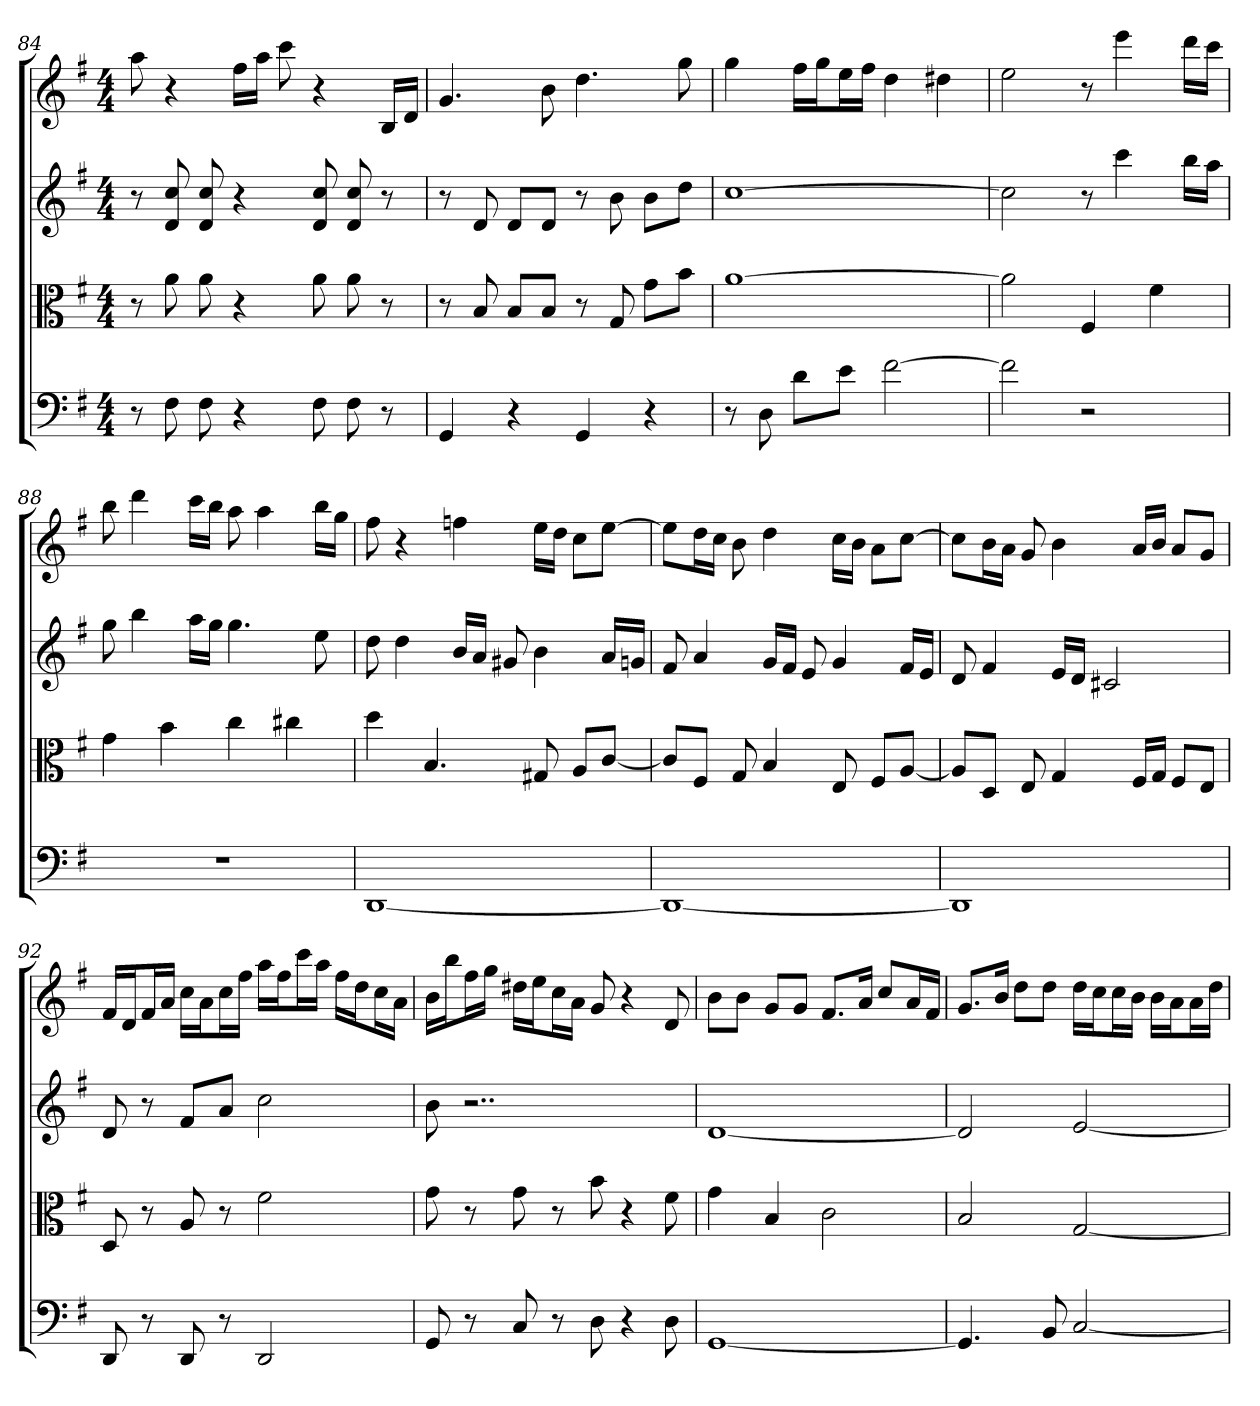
**kern	**kern	**kern	**kern
*part4	*part3	*part2	*part1
*staff4	*staff3	*staff2	*staff1
*clefF4	*clefC3	*	*
*k[f#]	*k[f#]	*k[f#]	*k[f#]
*G:	*G:	*G:	*G:
*M4/4	*M4/4	*M4/4	*M4/4
=84	=84	=84	=84
8r	8r	8r	8aa
8F#	8a	8d 8cc	4r
8F#	8a	8d 8cc	.
4r	4r	4r	16ff#LL
.	.	.	16aaJJ
.	.	.	8ccc
8F#	8a	8d 8cc	4r
8F#	8a	8d 8cc	.
8r	8r	8r	16BLL
.	.	.	16dJJ
=85	=85	=85	=85
4GG	8r	8r	4.g
.	8B	8d	.
4r	8B/L	8dL	.
.	8B/J	8dJ	8b
4GG	8r	8r	4.dd
.	8G	8b	.
4r	8g\L	8bL	.
.	8b\J	8ddJ	8gg
=86	=86	=86	=86
8r	[1a	[1cc	4gg
8D	.	.	.
8d\L	.	.	16ff#LL
.	.	.	16ggJ
8e\J	.	.	16eeL
.	.	.	16ff#JJ
[2f#	.	.	4dd
.	.	.	4dd#X
=87	=87	=87	=87
2f#]	2a]	2cc]	2ee
2r	4F#	8r	8r
.	.	4ccc	4eee
.	4f#	.	.
.	.	16bbLL	16dddLL
.	.	16aaJJ	16cccJJ
=88	=88	=88	=88
1r	4g	8gg	8bb
.	.	4bb	4ddd
.	4b	.	.
.	.	16aaLL	16cccLL
.	.	16ggJJ	16bbJJ
.	4cc	4.gg	8aa
.	.	.	4aa
.	4cc#X	.	.
.	.	8ee	16bbLL
.	.	.	16ggJJ
=89	=89	=89	=89
[1DD	4dd	8dd	8ff#
.	.	4dd	4r
.	4.B	.	.
.	.	16bLL	4ffn
.	.	16aJJ	.
.	.	8g#X	.
.	8G#X	4b	16eeLL
.	.	.	16ddJJ
.	8A/L	.	8ccL
.	[8c/J	16aLL	[8eeJ
.	.	16gnJJ	.
=90	=90	=90	=90
1DD_	8c/L]	8f#	8eeL]
.	8F#/J	4a	16ddL
.	.	.	16ccJJ
.	8G	.	8b
.	4B	16gLL	4dd
.	.	16f#JJ	.
.	.	8e	.
.	8E	4g	16ccLL
.	.	.	16bJJ
.	8F#/L	.	8aL
.	[8A/J	16f#LL	[8ccJ
.	.	16eJJ	.
=91	=91	=91	=91
1DD]	8A/L]	8d	8ccL]
.	8D/J	4f#	16bL
.	.	.	16aJJ
.	8E	.	8g
.	4G	16eLL	4b
.	.	16dJJ	.
.	.	2c#X	.
.	16F#/LL	.	16aLL
.	16G/JJ	.	16bJJ
.	8F#/L	.	8aL
.	8E/J	.	8gJ
=92	=92	=92	=92
8DD	8D	8d	16f#LL
.	.	.	16dJ
8r	8r	8r	16f#L
.	.	.	16aJJ
8DD	8A	8f#L	16ccLL
.	.	.	16aJ
8r	8r	8aJ	16ccL
.	.	.	16ff#JJ
2DD	2f#	2cc	16aaLL
.	.	.	16ff#J
.	.	.	16cccL
.	.	.	16aaJJ
.	.	.	16ff#LL
.	.	.	16ddJ
.	.	.	16ccL
.	.	.	16aJJ
=93	=93	=93	=93
8GG	8g	8b	16bLL
.	.	.	16bbJ
8r	8r	2..r	16ff#L
.	.	.	16ggJJ
8C	8g	.	16dd#XLL
.	.	.	16eeJ
8r	8r	.	16ccL
.	.	.	16aJJ
8D	8b	.	8g
4r	4r	.	4r
8D	8f#	.	8d
=94	=94	=94	=94
[1GG	4g	[1d	8bL
.	.	.	8bJ
.	4B	.	8gL
.	.	.	8gJ
.	2c	.	8.f#L
.	.	.	16aJk
.	.	.	8ccL
.	.	.	16aL
.	.	.	16f#JJ
=95	=95	=95	=95
4.GG]	2B	2d]	8.gL
.	.	.	16bJk
.	.	.	8ddL
8BB	.	.	8ddJ
[2C	[2G	[2e	16ddLL
.	.	.	16ccJ
.	.	.	16ccL
.	.	.	16bJJ
.	.	.	16bLL
.	.	.	16aJ
.	.	.	16aL
.	.	.	16ddJJ
=	=	=	=
*-	*-	*-	*-
